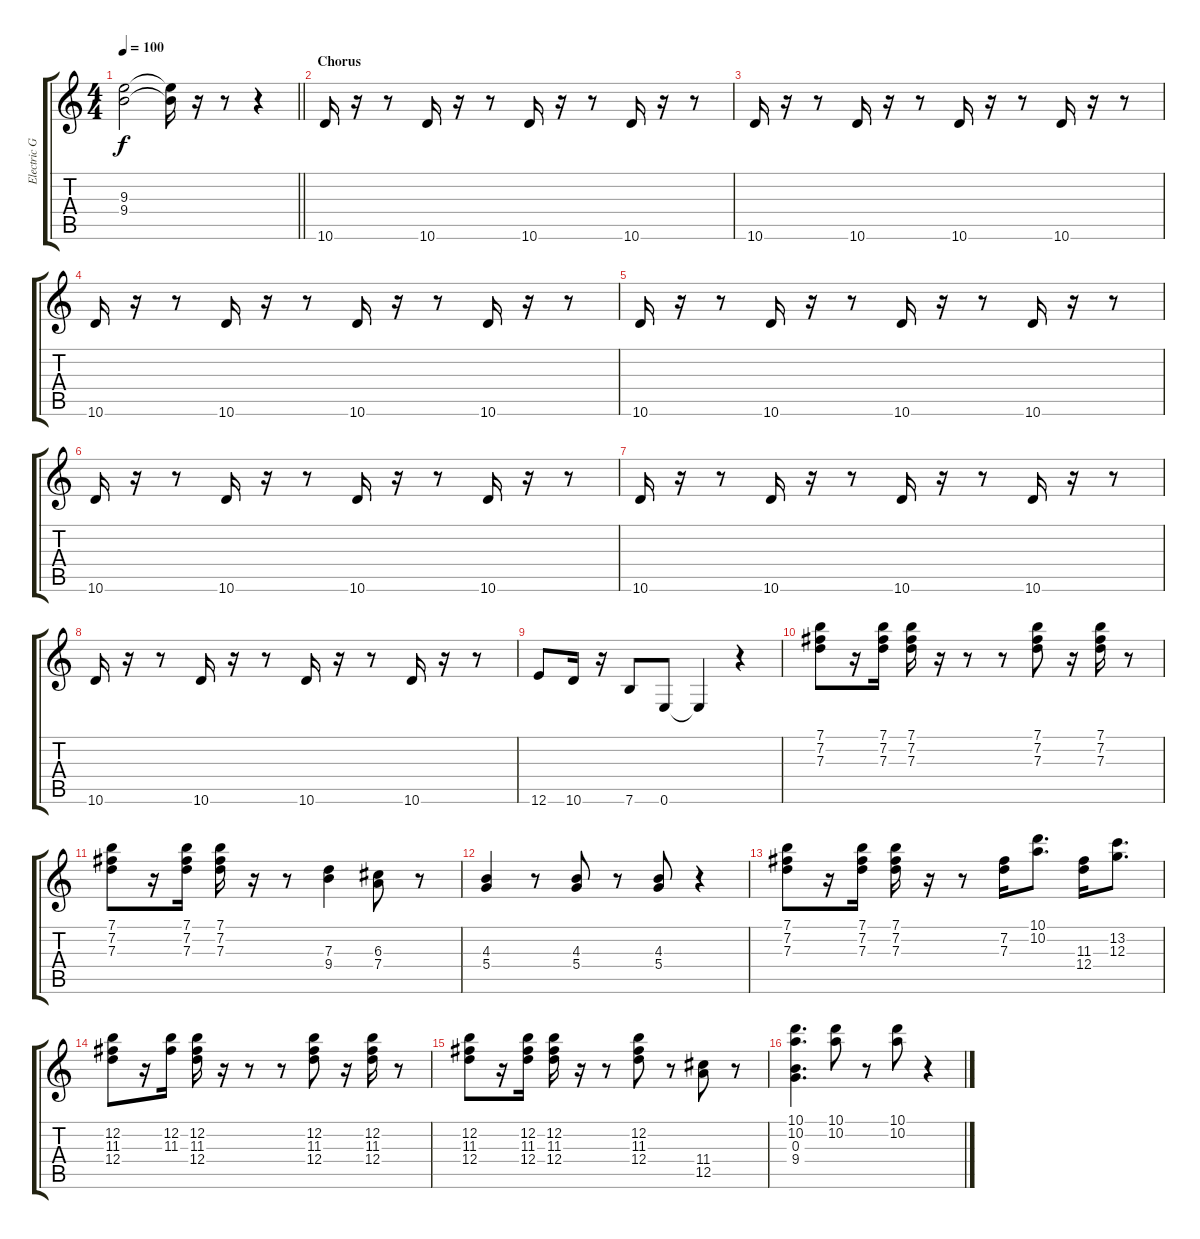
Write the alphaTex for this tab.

\track ("Electric Guitar (clean)" "Electric G") {instrument electricguitarclean}
\staff {score tabs}
\tuning (E4 B3 G3 D3 A2 E2) {hide}
\ts (4 4)
\tempo 100
\clef g2
\barLineRight lightlight
\ks c
(9.3{t} 9.4{t}).2{dy f} (9.3{t} 9.4{t}).16 r.16 r.8 r.4 |
\section ("" "Chorus")
10.6.16 r.16 r.8 10.6.16 r.16 r.8 10.6.16 r.16 r.8 10.6.16 r.16 r.8 |
10.6.16 r.16 r.8 10.6.16 r.16 r.8 10.6.16 r.16 r.8 10.6.16 r.16 r.8 |
10.6.16 r.16 r.8 10.6.16 r.16 r.8 10.6.16 r.16 r.8 10.6.16 r.16 r.8 |
10.6.16 r.16 r.8 10.6.16 r.16 r.8 10.6.16 r.16 r.8 10.6.16 r.16 r.8 |
10.6.16 r.16 r.8 10.6.16 r.16 r.8 10.6.16 r.16 r.8 10.6.16 r.16 r.8 |
10.6.16 r.16 r.8 10.6.16 r.16 r.8 10.6.16 r.16 r.8 10.6.16 r.16 r.8 |
10.6.16 r.16 r.8 10.6.16 r.16 r.8 10.6.16 r.16 r.8 10.6.16 r.16 r.8 |
12.6.8 10.6.16 r.16 7.6.8 0.6.8 0.6{t}.4 r.4 |
(7.1 7.2 7.3).8 r.16 (7.1 7.2 7.3).16 (7.1 7.2 7.3).16 r.16 r.8 r.8 (7.1 7.2 7.3).8 r.16 (7.1 7.2 7.3).16 r.8 |
(7.1 7.2 7.3).8 r.16 (7.1 7.2 7.3).16 (7.1 7.2 7.3).16 r.16 r.8 (7.3 9.4).4 (6.3 7.4).8 r.8 |
(4.3 5.4).4 r.8 (4.3 5.4).8 r.8 (4.3 5.4).8 r.4 |
(7.1 7.2 7.3).8 r.16 (7.1 7.2 7.3).16 (7.1 7.2 7.3).16 r.16 r.8 (7.2 7.3).16 (10.1 10.2).8{d} (11.3 12.4).16 (13.2 12.3).8{d} |
(12.2 11.3 12.4).8 r.16 (12.2 11.3).16 (12.2 11.3 12.4).16 r.16 r.8 r.8 (12.2 11.3 12.4).8 r.16 (12.2 11.3 12.4).16 r.8 |
(12.2 11.3 12.4).8 r.16 (12.2 11.3 12.4).16 (12.2 11.3 12.4).16 r.16 r.8 (12.2 11.3 12.4).8 r.8 (11.4 12.5).8 r.8 |
(10.1 10.2 0.3 9.4).4{d} (10.1 10.2).8 r.8 (10.1 10.2).8 r.4
